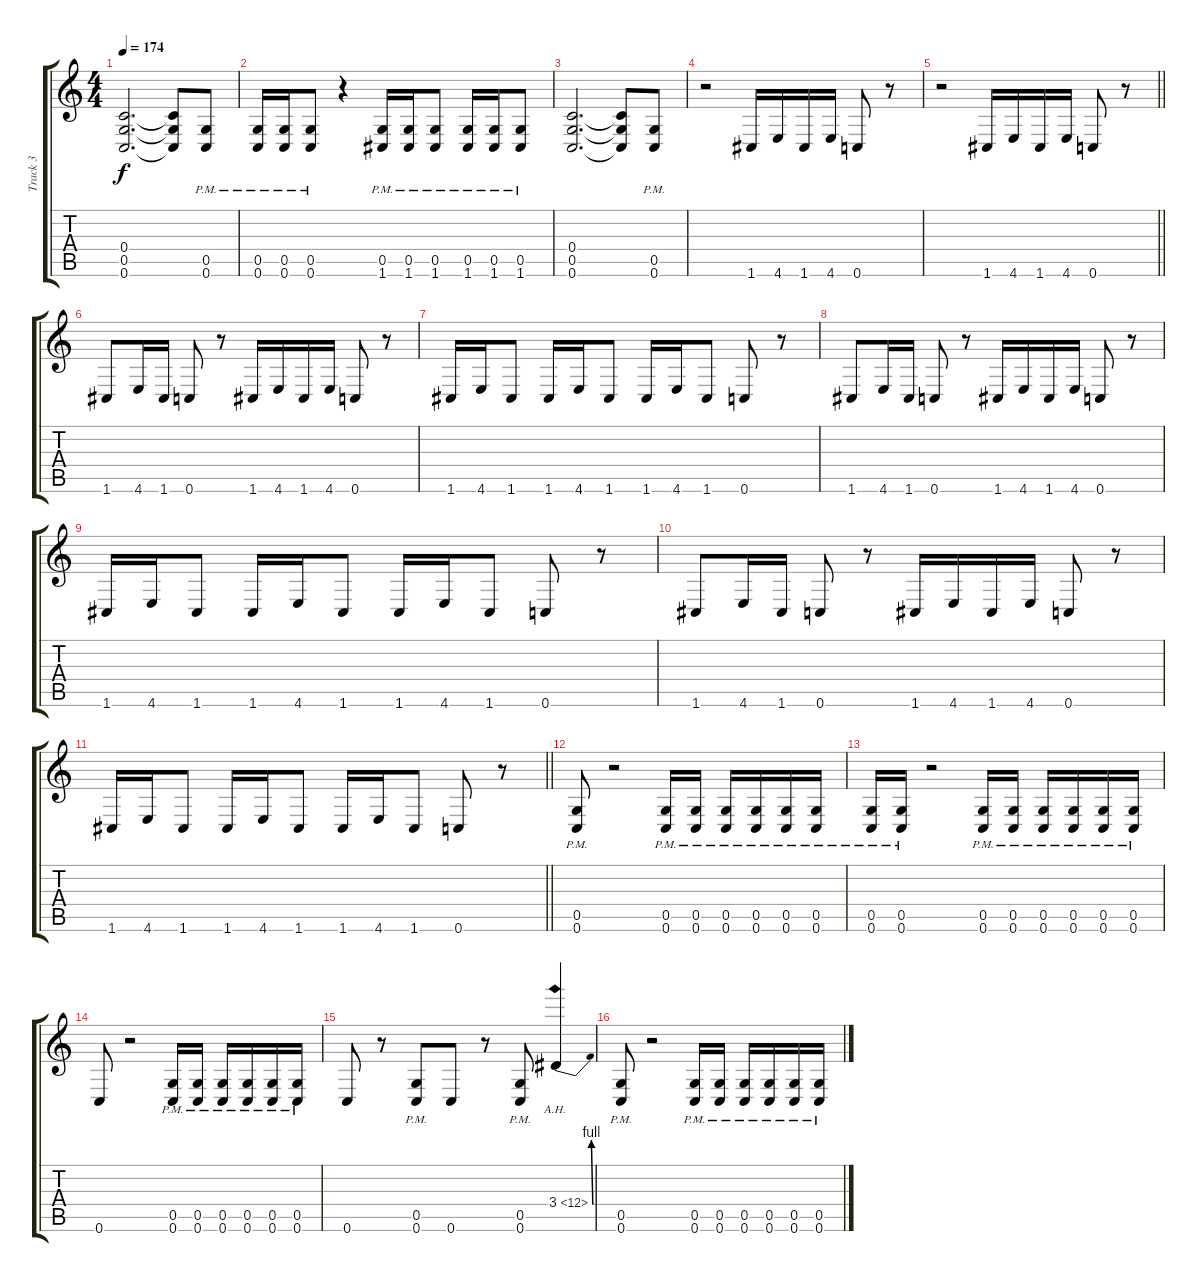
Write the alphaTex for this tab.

\track ("Track 3" "Track 3") {instrument distortionguitar}
\staff {score tabs}
\tuning (D4 A3 F3 C3 G2 C2) {hide}
\ts (4 4)
\tempo 174
\clef g2
\ks c
(0.4 0.5 0.6).2{d dy f} (0.4{t} 0.5{t} 0.6{t}).8 (0.5{pm} 0.6{pm}).8 |
(0.5{pm} 0.6{pm}).16 (0.5{pm} 0.6{pm}).16 (0.5{pm} 0.6{pm}).8 r.4 (0.5{pm} 1.6{pm}).16 (0.5{pm} 1.6{pm}).16 (0.5{pm} 1.6{pm}).8 (0.5{pm} 1.6{pm}).16 (0.5{pm} 1.6{pm}).16 (0.5{pm} 1.6{pm}).8 |
(0.4 0.5 0.6).2{d} (0.4{t} 0.5{t} 0.6{t}).8 (0.5{pm} 0.6{pm}).8 |
r.2 1.6.16 4.6.16 1.6.16 4.6.16 0.6.8 r.8 |
\barLineRight lightlight
r.2 1.6.16 4.6.16 1.6.16 4.6.16 0.6.8 r.8 |
\section ("" "")
1.6.8 4.6.16 1.6.16 0.6.8 r.8 1.6.16 4.6.16 1.6.16 4.6.16 0.6.8 r.8 |
1.6.16 4.6.16 1.6.8 1.6.16 4.6.16 1.6.8 1.6.16 4.6.16 1.6.8 0.6.8 r.8 |
1.6.8 4.6.16 1.6.16 0.6.8 r.8 1.6.16 4.6.16 1.6.16 4.6.16 0.6.8 r.8 |
1.6.16 4.6.16 1.6.8 1.6.16 4.6.16 1.6.8 1.6.16 4.6.16 1.6.8 0.6.8 r.8 |
1.6.8 4.6.16 1.6.16 0.6.8 r.8 1.6.16 4.6.16 1.6.16 4.6.16 0.6.8 r.8 |
\barLineRight lightlight
1.6.16 4.6.16 1.6.8 1.6.16 4.6.16 1.6.8 1.6.16 4.6.16 1.6.8 0.6.8 r.8 |
\section ("" "")
(0.5{pm} 0.6{pm}).8 r.2 (0.5{pm} 0.6{pm}).16 (0.5{pm} 0.6{pm}).16 (0.5{pm} 0.6{pm}).16 (0.5{pm} 0.6{pm}).16 (0.5{pm} 0.6{pm}).16 (0.5{pm} 0.6{pm}).16 |
(0.5{pm} 0.6{pm}).16 (0.5{pm} 0.6{pm}).16 r.2 (0.5{pm} 0.6{pm}).16 (0.5{pm} 0.6{pm}).16 (0.5{pm} 0.6{pm}).16 (0.5{pm} 0.6{pm}).16 (0.5{pm} 0.6{pm}).16 (0.5{pm} 0.6{pm}).16 |
0.6.8 r.2 (0.5{pm} 0.6{pm}).16 (0.5{pm} 0.6{pm}).16 (0.5{pm} 0.6{pm}).16 (0.5{pm} 0.6{pm}).16 (0.5{pm} 0.6{pm}).16 (0.5{pm} 0.6{pm}).16 |
0.6.8 r.8 (0.5{pm} 0.6{pm}).8 0.6.8 r.8 (0.5{pm} 0.6{pm}).8 3.4{be (bend 0 0 60 4) ah 9}.4 |
(0.5{pm} 0.6{pm}).8 r.2 (0.5{pm} 0.6{pm}).16 (0.5{pm} 0.6{pm}).16 (0.5{pm} 0.6{pm}).16 (0.5{pm} 0.6{pm}).16 (0.5{pm} 0.6{pm}).16 (0.5{pm} 0.6{pm}).16
